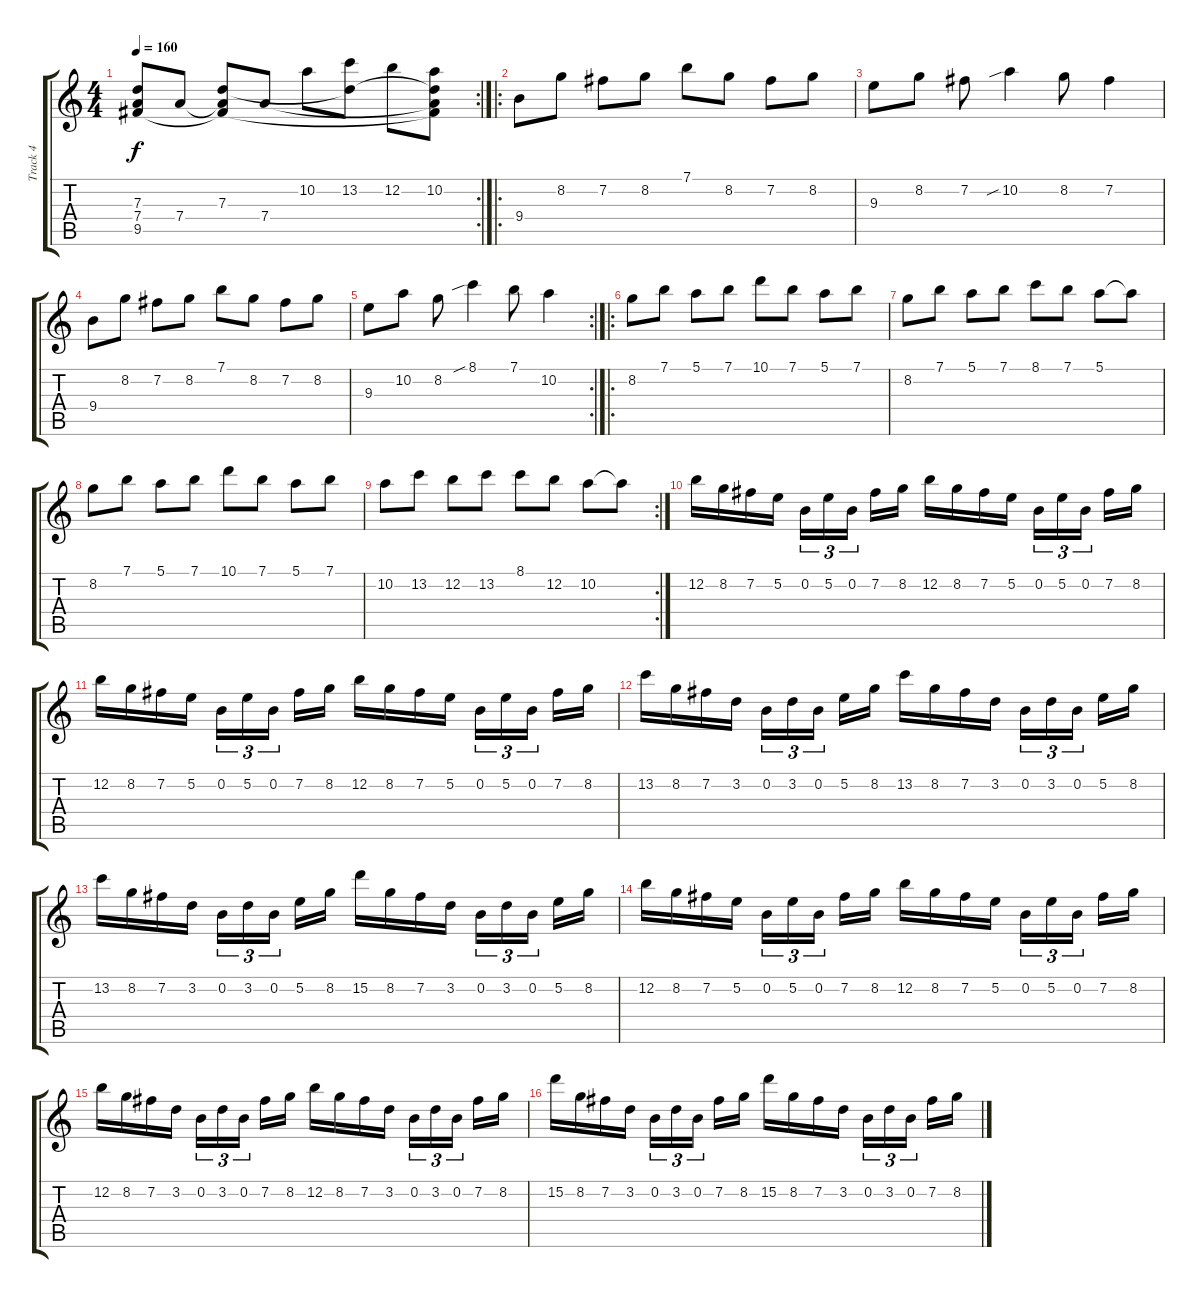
\track ("Track 4" "Track 4") {instrument overdrivenguitar}
\staff {score tabs}
\tuning (E4 B3 G3 D3 A2 E2) {hide}
\rc 2
\ts (4 4)
\tempo 160
\clef g2
\ks c
(7.3{t} 7.4{t} 9.5{t}).8{dy f} 7.4.8 (7.3 7.4{t} 9.5{t}).8 7.4.8 10.2.8 (13.2 7.3{t}).8 12.2.8 (10.2 7.3{t} 7.4{t} 9.5{t}).8 |
\ro
9.4.8{instrument overdrivenguitar} 8.2.8 7.2.8 8.2.8 7.1.8 8.2.8 7.2.8 8.2.8 |
9.3.8 8.2.8 7.2.8 10.2{sib}.4 8.2.8 7.2.4 |
9.4.8 8.2.8 7.2.8 8.2.8 7.1.8 8.2.8 7.2.8 8.2.8 |
\rc 2
9.3.8 10.2.8 8.2.8 8.1{sib}.4 7.1.8 10.2.4 |
\ro
8.2.8{instrument overdrivenguitar} 7.1.8 5.1.8 7.1.8 10.1.8 7.1.8 5.1.8 7.1.8 |
8.2.8 7.1.8 5.1.8 7.1.8 8.1.8 7.1.8 5.1.8 5.1{t}.8 |
8.2.8 7.1.8 5.1.8 7.1.8 10.1.8 7.1.8 5.1.8 7.1.8 |
\rc 2
10.2.8 13.2.8 12.2.8 13.2.8 8.1.8 12.2.8 10.2.8 10.2{t}.8 |
12.2.16{volume 14} 8.2.16 7.2.16 5.2.16 0.2.16{tu (3 2)} 5.2.16{tu (3 2)} 0.2.16{tu (3 2)} 7.2.16 8.2.16 12.2.16 8.2.16 7.2.16 5.2.16 0.2.16{tu (3 2)} 5.2.16{tu (3 2)} 0.2.16{tu (3 2)} 7.2.16 8.2.16 |
12.2.16 8.2.16 7.2.16 5.2.16 0.2.16{tu (3 2)} 5.2.16{tu (3 2)} 0.2.16{tu (3 2)} 7.2.16 8.2.16 12.2.16 8.2.16 7.2.16 5.2.16 0.2.16{tu (3 2)} 5.2.16{tu (3 2)} 0.2.16{tu (3 2)} 7.2.16 8.2.16 |
13.2.16 8.2.16 7.2.16 3.2.16 0.2.16{tu (3 2)} 3.2.16{tu (3 2)} 0.2.16{tu (3 2)} 5.2.16 8.2.16 13.2.16 8.2.16 7.2.16 3.2.16 0.2.16{tu (3 2)} 3.2.16{tu (3 2)} 0.2.16{tu (3 2)} 5.2.16 8.2.16 |
13.2.16 8.2.16 7.2.16 3.2.16 0.2.16{tu (3 2)} 3.2.16{tu (3 2)} 0.2.16{tu (3 2)} 5.2.16 8.2.16 15.2.16 8.2.16 7.2.16 3.2.16 0.2.16{tu (3 2)} 3.2.16{tu (3 2)} 0.2.16{tu (3 2)} 5.2.16 8.2.16 |
12.2.16 8.2.16 7.2.16 5.2.16 0.2.16{tu (3 2)} 5.2.16{tu (3 2)} 0.2.16{tu (3 2)} 7.2.16 8.2.16 12.2.16 8.2.16 7.2.16 5.2.16 0.2.16{tu (3 2)} 5.2.16{tu (3 2)} 0.2.16{tu (3 2)} 7.2.16 8.2.16 |
12.2.16 8.2.16 7.2.16 3.2.16 0.2.16{tu (3 2)} 3.2.16{tu (3 2)} 0.2.16{tu (3 2)} 7.2.16 8.2.16 12.2.16 8.2.16 7.2.16 3.2.16 0.2.16{tu (3 2)} 3.2.16{tu (3 2)} 0.2.16{tu (3 2)} 7.2.16 8.2.16 |
15.2.16 8.2.16 7.2.16 3.2.16 0.2.16{tu (3 2)} 3.2.16{tu (3 2)} 0.2.16{tu (3 2)} 7.2.16 8.2.16 15.2.16 8.2.16 7.2.16 3.2.16 0.2.16{tu (3 2)} 3.2.16{tu (3 2)} 0.2.16{tu (3 2)} 7.2.16 8.2.16
